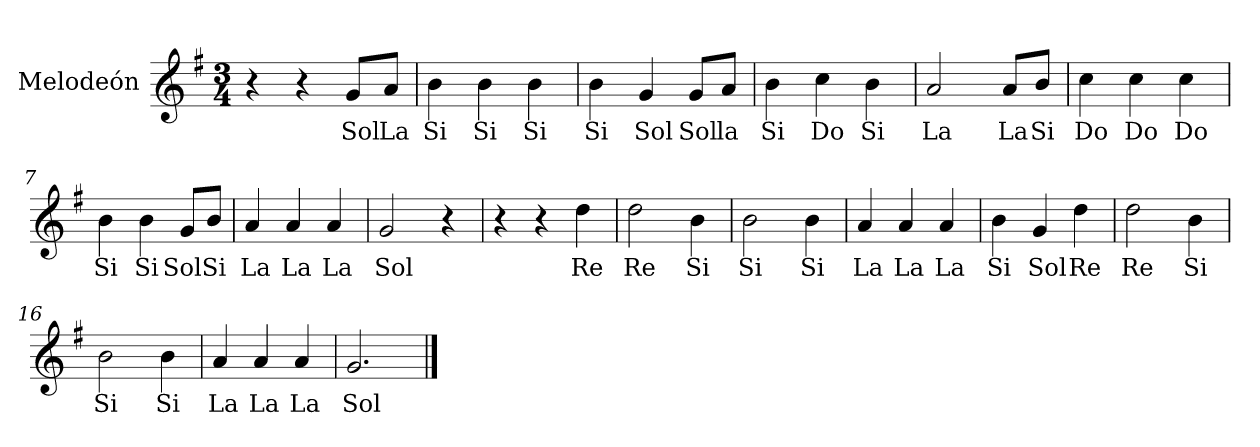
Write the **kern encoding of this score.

**kern	**text
*part1	*part1
*staff1	*staff1
*I"Melodeón	*
*I'Mel.	*
*clefG2	*
*k[f#]	*
*G:	*
*M3/4	*
=1	=1
4r	.
4r	.
!	!LO:LY:b
8g/L	Sol
!	!LO:LY:b
8a/J	La
=2	=2
!	!LO:LY:b
4b\	Si
!	!LO:LY:b
4b\	Si
!	!LO:LY:b
4b\	Si
=3	=3
!	!LO:LY:b
4b\	Si
!	!LO:LY:b
4g/	Sol
!	!LO:LY:b
8g/L	Sol
!	!LO:LY:b
8a/J	la
=4	=4
!	!LO:LY:b
4b\	Si
!	!LO:LY:b
4cc\	Do
!	!LO:LY:b
4b\	Si
!!LO:LB:g=z
=5	=5
!	!LO:LY:b
2a/	La
!	!LO:LY:b
8a/L	La
!	!LO:LY:b
8b/J	Si
=6	=6
!	!LO:LY:b
4cc\	Do
!	!LO:LY:b
4cc\	Do
!	!LO:LY:b
4cc\	Do
=7	=7
!	!LO:LY:b
4b\	Si
!	!LO:LY:b
4b\	Si
!	!LO:LY:b
8g/L	Sol
!	!LO:LY:b
8b/J	Si
=8	=8
!	!LO:LY:b
4a/	La
!	!LO:LY:b
4a/	La
!	!LO:LY:b
4a/	La
!!LO:LB:g=z
=9	=9
!	!LO:LY:b
2g/	Sol
4r	.
=10	=10
4r	.
4r	.
!	!LO:LY:b
4dd\	Re
=11	=11
!	!LO:LY:b
2dd\	Re
!	!LO:LY:b
4b\	Si
=12	=12
!	!LO:LY:b
2b\	Si
!	!LO:LY:b
4b\	Si
!!LO:LB:g=z
=13	=13
!	!LO:LY:b
4a/	La
!	!LO:LY:b
4a/	La
!	!LO:LY:b
4a/	La
=14	=14
!	!LO:LY:b
4b\	Si
!	!LO:LY:b
4g/	Sol
!	!LO:LY:b
4dd\	Re
=15	=15
!	!LO:LY:b
2dd\	Re
!	!LO:LY:b
4b\	Si
=16	=16
!	!LO:LY:b
2b\	Si
!	!LO:LY:b
4b\	Si
!!LO:LB:g=z
=17	=17
!	!LO:LY:b
4a/	La
!	!LO:LY:b
4a/	La
!	!LO:LY:b
4a/	La
=18	=18
!	!LO:LY:b
2.g/	Sol
==	==
*-	*-
